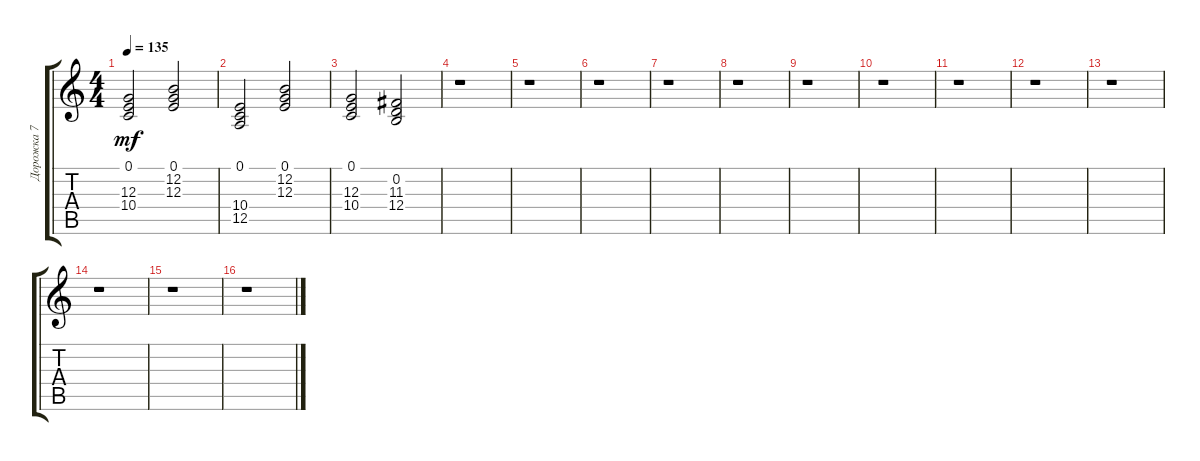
\track ("Дорожка 7" "Дорожка 7") {instrument choiraahs}
\staff {score tabs}
\tuning (E4 B3 G3 D3 A2 E2) {hide}
\ts (4 4)
\tempo 135
\clef g2
\ks c
(0.1 12.3 10.4).2{dy mf} (0.1 12.2 12.3).2 |
(0.1 10.4 12.5).2 (0.1 12.2 12.3).2 |
(0.1 12.3 10.4).2 (0.2 11.3 12.4).2 |
r.1 |
r.1 |
r.1 |
r.1 |
r.1 |
r.1 |
r.1 |
r.1 |
r.1 |
r.1 |
r.1 |
r.1 |
r.1
